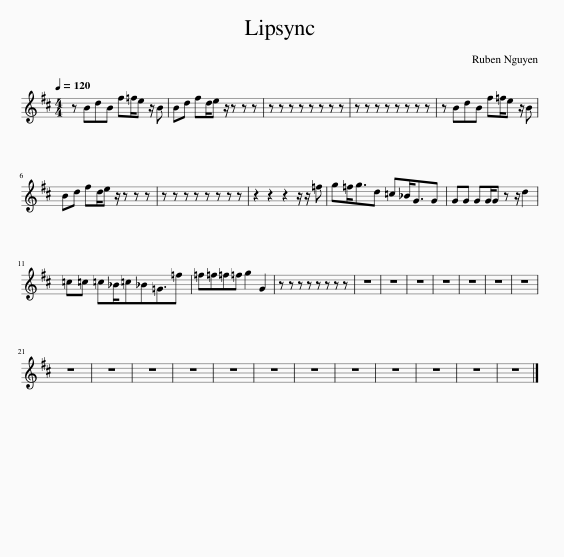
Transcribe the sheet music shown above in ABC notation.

X:1
L:1/8
Q:1/4=120
M:4/4
I:linebreak $
K:none
V:1 treble transpose=-2
V:1
[K:D] z BdB f=f/e z/ B | Bd fd/e z/ z z z | z z z z z z z z | z z z z z z z z | z BdB f=f/e z/ B |$ %5
 Bd fd/e z/ z z z | z z z z z z z z | z2 z2 z2 z/ z/ =f | g=f<gd =c_B<GG | GG GG/G z z/ d2 |$ %10
 =c=c =c_B/=c_B=G3/2=f | =f=f=f=f g2 G2 | z z z z z z z z | z8 | z8 | %15
 z8 | z8 | z8 | z8 | z8 |$ %20
 z8 | z8 | z8 | z8 | z8 | %25
 z8 | z8 | z8 | z8 | z8 | %30
 z8 | z8 |] %32
